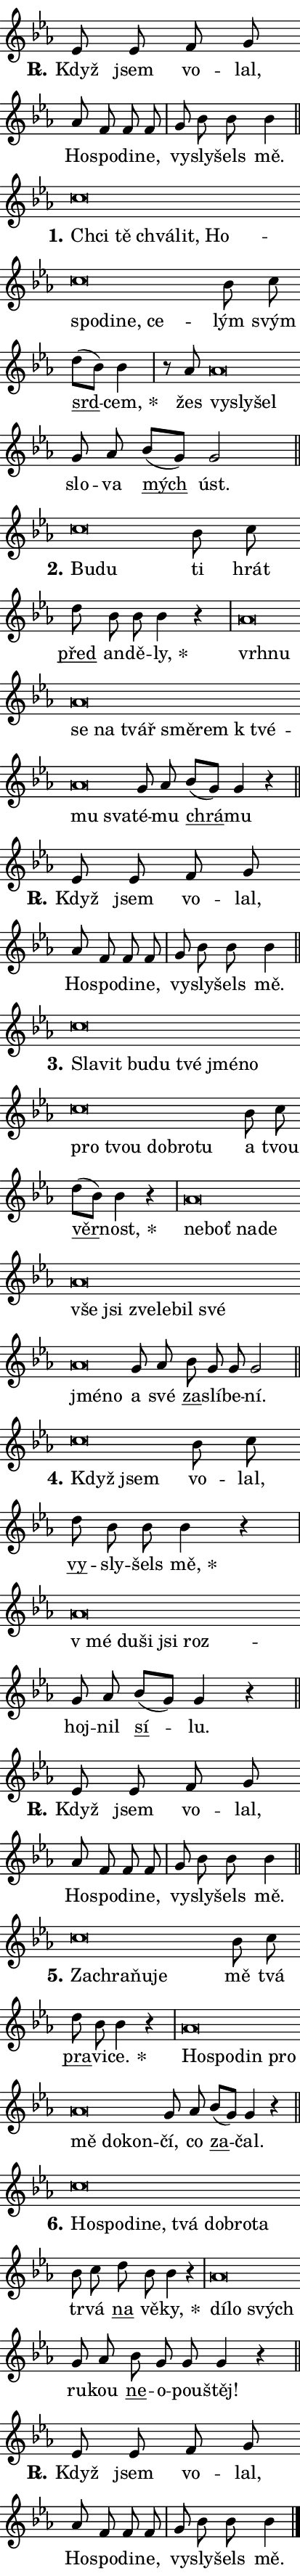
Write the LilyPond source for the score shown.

\version "2.24.0"
\header { tagline = "" }
\paper {
  indent = 0\cm
  top-margin = 0\cm
  right-margin = 0\cm
  bottom-margin = 0\cm
  left-margin = 0\cm
  paper-width = 7\cm
  page-breaking = #ly:one-page-breaking
  system-system-spacing.basic-distance = #11
  score-system-spacing.basic-distance = #11
  ragged-last = ##f
}


%% Author: Thomas Morley
%% https://lists.gnu.org/archive/html/lilypond-user/2020-05/msg00002.html
#(define (line-position grob)
"Returns position of @var[grob} in current system:
   @code{'start}, if at first time-step
   @code{'end}, if at last time-step
   @code{'middle} otherwise
"
  (let* ((col (ly:item-get-column grob))
         (ln (ly:grob-object col 'left-neighbor))
         (rn (ly:grob-object col 'right-neighbor))
         (col-to-check-left (if (ly:grob? ln) ln col))
         (col-to-check-right (if (ly:grob? rn) rn col))
         (break-dir-left
           (and
             (ly:grob-property col-to-check-left 'non-musical #f)
             (ly:item-break-dir col-to-check-left)))
         (break-dir-right
           (and
             (ly:grob-property col-to-check-right 'non-musical #f)
             (ly:item-break-dir col-to-check-right))))
        (cond ((eqv? 1 break-dir-left) 'start)
              ((eqv? -1 break-dir-right) 'end)
              (else 'middle))))

#(define (tranparent-at-line-position vctor)
  (lambda (grob)
  "Relying on @code{line-position} select the relevant enry from @var{vctor}.
Used to determine transparency,"
    (case (line-position grob)
      ((end) (not (vector-ref vctor 0)))
      ((middle) (not (vector-ref vctor 1)))
      ((start) (not (vector-ref vctor 2))))))

noteHeadBreakVisibility =
#(define-music-function (break-visibility)(vector?)
"Makes @code{NoteHead}s transparent relying on @var{break-visibility}"
#{
  \override NoteHead.transparent =
    #(tranparent-at-line-position break-visibility)
#})

#(define delete-ledgers-for-transparent-note-heads
  (lambda (grob)
    "Reads whether a @code{NoteHead} is transparent.
If so this @code{NoteHead} is removed from @code{'note-heads} from
@var{grob}, which is supposed to be @code{LedgerLineSpanner}.
As a result ledgers are not printed for this @code{NoteHead}"
    (let* ((nhds-array (ly:grob-object grob 'note-heads))
           (nhds-list
             (if (ly:grob-array? nhds-array)
                 (ly:grob-array->list nhds-array)
                 '()))
           ;; Relies on the transparent-property being done before
           ;; Staff.LedgerLineSpanner.after-line-breaking is executed.
           ;; This is fragile ...
           (to-keep
             (remove
               (lambda (nhd)
                 (ly:grob-property nhd 'transparent #f))
               nhds-list)))
      ;; TODO find a better method to iterate over grob-arrays, similiar
      ;; to filter/remove etc for lists
      ;; For now rebuilt from scratch
      (set! (ly:grob-object grob 'note-heads)  '())
      (for-each
        (lambda (nhd)
          (ly:pointer-group-interface::add-grob grob 'note-heads nhd))
        to-keep))))

hideNotes = {
  \noteHeadBreakVisibility #begin-of-line-visible
}
unHideNotes = {
  \noteHeadBreakVisibility #all-visible
}

% work-around for resetting accidentals
% https://lilypond.org/doc/v2.23/Documentation/notation/displaying-rhythms#unmetered-music
cadenzaMeasure = {
  \cadenzaOff
  \partial 1024 s1024
  \cadenzaOn
}

#(define-markup-command (accent layout props text) (markup?)
  "Underline accented syllable"
  (interpret-markup layout props
    #{\markup \override #'(offset . 4.3) \underline { #text }#}))

responsum = \markup \concat {
  "R" \hspace #-1.05 \path #0.1 #'((moveto 0 0.07) (lineto 0.9 0.8)) \hspace #0.05 "."
}

\layout {
    \context {
        \Staff
        \remove "Time_signature_engraver"
        \override LedgerLineSpanner.after-line-breaking = #delete-ledgers-for-transparent-note-heads
    }
    \context {
        \Voice {
            \override NoteHead.output-attributes = #'((class . "notehead"))
            \override Hairpin.height = #0.55
        }
    }
    \context {
        \Lyrics {
            \override StanzaNumber.output-attributes = #'((class . "stanzanumber"))
            \override LyricSpace.minimum-distance = #0.9
            \override LyricText.font-name = #"TeX Gyre Schola"
            \override LyricText.font-size = 1
            \override StanzaNumber.font-name = #"TeX Gyre Schola Bold"
            \override StanzaNumber.font-size = 1
        }
    }
}

% magnetic-lyrics.ily
%
%   written by
%     Jean Abou Samra <jean@abou-samra.fr>
%     Werner Lemberg <wl@gnu.org>
%
%   adapted by
%     Jiri Hon <jiri.hon@gmail.com>
%
% Version 2022-Apr-15

% https://www.mail-archive.com/lilypond-user@gnu.org/msg149350.html

#(define (Left_hyphen_pointer_engraver context)
   "Collect syllable-hyphen-syllable occurrences in lyrics and store
them in properties.  This engraver only looks to the left.  For
example, if the lyrics input is @code{foo -- bar}, it does the
following.

@itemize @bullet
@item
Set the @code{text} property of the @code{LyricHyphen} grob between
@q{foo} and @q{bar} to @code{foo}.

@item
Set the @code{left-hyphen} property of the @code{LyricText} grob with
text @q{foo} to the @code{LyricHyphen} grob between @q{foo} and
@q{bar}.
@end itemize

Use this auxiliary engraver in combination with the
@code{lyric-@/text::@/apply-@/magnetic-@/offset!} hook."
   (let ((hyphen #f)
         (text #f))
     (make-engraver
      (acknowledgers
       ((lyric-syllable-interface engraver grob source-engraver)
        (set! text grob)))
      (end-acknowledgers
       ((lyric-hyphen-interface engraver grob source-engraver)
        ;(when (not (grob::has-interface grob 'lyric-space-interface))
          (set! hyphen grob)));)
      ((stop-translation-timestep engraver)
       (when (and text hyphen)
         (ly:grob-set-object! text 'left-hyphen hyphen))
       (set! text #f)
       (set! hyphen #f)))))

#(define (lyric-text::apply-magnetic-offset! grob)
   "If the space between two syllables is less than the value in
property @code{LyricText@/.details@/.squash-threshold}, move the right
syllable to the left so that it gets concatenated with the left
syllable.

Use this function as a hook for
@code{LyricText@/.after-@/line-@/breaking} if the
@code{Left_@/hyphen_@/pointer_@/engraver} is active."
   (let ((hyphen (ly:grob-object grob 'left-hyphen #f)))
     (when hyphen
       (let ((left-text (ly:spanner-bound hyphen LEFT)))
         (when (grob::has-interface left-text 'lyric-syllable-interface)
           (let* ((common (ly:grob-common-refpoint grob left-text X))
                  (this-x-ext (ly:grob-extent grob common X))
                  (left-x-ext
                   (begin
                     ;; Trigger magnetism for left-text.
                     (ly:grob-property left-text 'after-line-breaking)
                     (ly:grob-extent left-text common X)))
                  ;; `delta` is the gap width between two syllables.
                  (delta (- (interval-start this-x-ext)
                            (interval-end left-x-ext)))
                  (details (ly:grob-property grob 'details))
                  (threshold (assoc-get 'squash-threshold details 0.2)))
             (when (< delta threshold)
               (let* (;; We have to manipulate the input text so that
                      ;; ligatures crossing syllable boundaries are not
                      ;; disabled.  For languages based on the Latin
                      ;; script this is essentially a beautification.
                      ;; However, for non-Western scripts it can be a
                      ;; necessity.
                      (lt (ly:grob-property left-text 'text))
                      (rt (ly:grob-property grob 'text))
                      (is-space (grob::has-interface hyphen 'lyric-space-interface))
                      (space (if is-space " " ""))
                      (space-markup (grob-interpret-markup grob " "))
                      (space-size (interval-length (ly:stencil-extent space-markup X)))
                      (extra-delta (if is-space space-size 0))
                      ;; Append new syllable.
                      (ltrt-space (if (and (string? lt) (string? rt))
                                (string-append lt space rt)
                                (make-concat-markup (list lt space rt))))
                      ;; Right-align `ltrt` to the right side.
                      (ltrt-space-markup (grob-interpret-markup
                               grob
                               (make-translate-markup
                                (cons (interval-length this-x-ext) 0)
                                (make-right-align-markup ltrt-space)))))
                 (begin
                   ;; Don't print `left-text`.
                   (ly:grob-set-property! left-text 'stencil #f)
                   ;; Set text and stencil (which holds all collected
                   ;; syllables so far) and shift it to the left.
                   (ly:grob-set-property! grob 'text ltrt-space)
                   (ly:grob-set-property! grob 'stencil ltrt-space-markup)
                   (ly:grob-translate-axis! grob (- (- delta extra-delta)) X))))))))))


#(define (lyric-hyphen::displace-bounds-first grob)
   ;; Make very sure this callback isn't triggered too early.
   (let ((left (ly:spanner-bound grob LEFT))
         (right (ly:spanner-bound grob RIGHT)))
     (ly:grob-property left 'after-line-breaking)
     (ly:grob-property right 'after-line-breaking)
     (ly:lyric-hyphen::print grob)))

squashThreshold = #0.4

\layout {
  \context {
    \Lyrics
    \consists #Left_hyphen_pointer_engraver
    \override LyricText.after-line-breaking =
      #lyric-text::apply-magnetic-offset!
    \override LyricHyphen.stencil = #lyric-hyphen::displace-bounds-first
    \override LyricText.details.squash-threshold = \squashThreshold
    \override LyricHyphen.minimum-distance = 0
    \override LyricHyphen.minimum-length = \squashThreshold
  }
}

squash = \override LyricText.details.squash-threshold = 9999
unSquash = \override LyricText.details.squash-threshold = \squashThreshold

left = \override LyricText.self-alignment-X = #LEFT
unLeft = \revert LyricText.self-alignment-X

starOffset = #(lambda (grob) 
                (let ((x_offset (ly:self-alignment-interface::aligned-on-x-parent grob)))
                  (if (= x_offset 0) 0 (+ x_offset 1.2))))

star = #(define-music-function (syllable)(string?)
"Append star separator at the end of a syllable"
#{
  \once \override LyricText.X-offset = #starOffset
  \lyricmode { \markup {
    #syllable
    \override #'((font-name . "TeX Gyre Schola Bold")) \hspace #0.2 \lower #0.65 \larger "*"
  } }
#})

starAccent = #(define-music-function (syllable)(string?)
"Append star separator at the end of a syllable and make accent"
#{
  \once \override LyricText.X-offset = #starOffset
  \lyricmode { \markup {
    \accent #syllable
    \override #'((font-name . "TeX Gyre Schola Bold")) \hspace #0.2 \lower #0.65 \larger "*"
  } }
#})

breath = #(define-music-function (syllable)(string?)
"Append breathing indicator at the end of a syllable"
#{
  \lyricmode { \markup { #syllable "+" } }
#})

optionalBreath = #(define-music-function (syllable)(string?)
"Append optional breathing indicator at the end of a syllable"
#{
  \lyricmode { \markup { #syllable "(+)" } }
#})


\score {
    <<
        \new Voice = "melody" { \cadenzaOn \key es \major \relative { es'8 es f g \bar "" as f f f \cadenzaMeasure \bar "|" g bes bes bes4 \cadenzaMeasure \bar "||" \break } }
        \new Lyrics \lyricsto "melody" { \lyricmode { \set stanza = \responsum
Když jsem vo -- lal, Ho -- spo -- di -- ne, vy -- sly -- šels mě. } }
    >>
    \layout {}
}

\score {
    <<
        \new Voice = "melody" { \cadenzaOn \key es \major \relative { c''\breve*1/16 \hideNotes \breve*1/16 \bar "" \breve*1/16 \bar "" \breve*1/16 \bar "" \breve*1/16 \bar "" \breve*1/16 \bar "" \breve*1/16 \bar "" \breve*1/16 \breve*1/16 \bar "" \unHideNotes bes8 c \bar "" d[( bes)] bes4 \cadenzaMeasure \bar "|" r8 as as\breve*1/16 \hideNotes \breve*1/16 \breve*1/16 \bar "" \unHideNotes g8 as \bar "" bes[( g)] g2 \cadenzaMeasure \bar "||" \break } }
        \new Lyrics \lyricsto "melody" { \lyricmode { \set stanza = "1."
\left Chci \squash tě chvá -- lit, Ho -- spo -- di -- ne, ce -- \unLeft \unSquash lým svým \markup \accent srd -- \star cem, žes \left vy -- \squash sly -- šel \unLeft \unSquash slo -- va \markup \accent mých úst. } }
    >>
    \layout {}
}

\score {
    <<
        \new Voice = "melody" { \cadenzaOn \key es \major \relative { c''\breve*1/16 \hideNotes \breve*1/16 \bar "" \unHideNotes bes8 c \bar "" d bes bes bes4 r \cadenzaMeasure \bar "|" as\breve*1/16 \hideNotes \breve*1/16 \bar "" \breve*1/16 \bar "" \breve*1/16 \bar "" \breve*1/16 \bar "" \breve*1/16 \bar "" \breve*1/16 \bar "" \breve*1/16 \bar "" \breve*1/16 \breve*1/16 \bar "" \unHideNotes g8 as \bar "" bes[( g)] g4 r \cadenzaMeasure \bar "||" \break } }
        \new Lyrics \lyricsto "melody" { \lyricmode { \set stanza = "2."
\left Bu -- \squash du \unLeft \unSquash ti hrát \markup \accent před an -- dě -- \star ly, \left vrh -- \squash nu se na tvář smě -- rem "k tvé" -- mu sva -- \unLeft \unSquash té -- mu \markup \accent chrá -- mu } }
    >>
    \layout {}
}

\score {
    <<
        \new Voice = "melody" { \cadenzaOn \key es \major \relative { es'8 es f g \bar "" as f f f \cadenzaMeasure \bar "|" g bes bes bes4 \cadenzaMeasure \bar "||" \break } }
        \new Lyrics \lyricsto "melody" { \lyricmode { \set stanza = \responsum
Když jsem vo -- lal, Ho -- spo -- di -- ne, vy -- sly -- šels mě. } }
    >>
    \layout {}
}

\score {
    <<
        \new Voice = "melody" { \cadenzaOn \key es \major \relative { c''\breve*1/16 \hideNotes \breve*1/16 \bar "" \breve*1/16 \bar "" \breve*1/16 \bar "" \breve*1/16 \bar "" \breve*1/16 \bar "" \breve*1/16 \bar "" \breve*1/16 \bar "" \breve*1/16 \bar "" \breve*1/16 \bar "" \breve*1/16 \breve*1/16 \bar "" \unHideNotes bes8 c \bar "" d[( bes)] bes4 r \cadenzaMeasure \bar "|" as\breve*1/16 \hideNotes \breve*1/16 \bar "" \breve*1/16 \bar "" \breve*1/16 \bar "" \breve*1/16 \bar "" \breve*1/16 \bar "" \breve*1/16 \bar "" \breve*1/16 \bar "" \breve*1/16 \bar "" \breve*1/16 \bar "" \breve*1/16 \breve*1/16 \bar "" \unHideNotes g8 as \bar "" bes g g g2 \cadenzaMeasure \bar "||" \break } }
        \new Lyrics \lyricsto "melody" { \lyricmode { \set stanza = "3."
\left Sla -- \squash vit bu -- du tvé jmé -- no pro tvou dob -- ro -- tu \unLeft \unSquash a tvou \markup \accent věr -- \star nost, \left ne -- \squash boť na -- de vše jsi zve -- le -- bil své jmé -- no \unLeft \unSquash a své \markup \accent za -- slí -- be -- ní. } }
    >>
    \layout {}
}

\score {
    <<
        \new Voice = "melody" { \cadenzaOn \key es \major \relative { c''\breve*1/16 \hideNotes \breve*1/16 \bar "" \unHideNotes bes8 c \bar "" d bes bes bes4 r \cadenzaMeasure \bar "|" as\breve*1/16 \hideNotes \breve*1/16 \bar "" \breve*1/16 \bar "" \breve*1/16 \breve*1/16 \bar "" \unHideNotes g8 as \bar "" bes[( g)] g4 r \cadenzaMeasure \bar "||" \break } }
        \new Lyrics \lyricsto "melody" { \lyricmode { \set stanza = "4."
\left Když \squash jsem \unLeft \unSquash vo -- lal, \markup \accent vy -- sly -- šels \star mě, \left "v mé" \squash du -- ši jsi roz -- \unLeft \unSquash hoj -- nil \markup \accent sí -- lu. } }
    >>
    \layout {}
}

\score {
    <<
        \new Voice = "melody" { \cadenzaOn \key es \major \relative { es'8 es f g \bar "" as f f f \cadenzaMeasure \bar "|" g bes bes bes4 \cadenzaMeasure \bar "||" \break } }
        \new Lyrics \lyricsto "melody" { \lyricmode { \set stanza = \responsum
Když jsem vo -- lal, Ho -- spo -- di -- ne, vy -- sly -- šels mě. } }
    >>
    \layout {}
}

\score {
    <<
        \new Voice = "melody" { \cadenzaOn \key es \major \relative { c''\breve*1/16 \hideNotes \breve*1/16 \bar "" \breve*1/16 \breve*1/16 \bar "" \unHideNotes bes8 c \bar "" d bes bes4 r \cadenzaMeasure \bar "|" as\breve*1/16 \hideNotes \breve*1/16 \bar "" \breve*1/16 \bar "" \breve*1/16 \bar "" \breve*1/16 \bar "" \breve*1/16 \breve*1/16 \bar "" \unHideNotes g8 as \bar "" bes[( g)] g4 r \cadenzaMeasure \bar "||" \break } }
        \new Lyrics \lyricsto "melody" { \lyricmode { \set stanza = "5."
\left Za -- \squash chra -- ňu -- je \unLeft \unSquash mě tvá \markup \accent pra -- vi -- \star ce. \left Ho -- \squash spo -- din pro mě do -- kon -- \unLeft \unSquash čí, co \markup \accent za -- čal. } }
    >>
    \layout {}
}

\score {
    <<
        \new Voice = "melody" { \cadenzaOn \key es \major \relative { c''\breve*1/16 \hideNotes \breve*1/16 \bar "" \breve*1/16 \bar "" \breve*1/16 \bar "" \breve*1/16 \bar "" \breve*1/16 \bar "" \breve*1/16 \breve*1/16 \bar "" \unHideNotes bes8 c \bar "" d bes bes4 r \cadenzaMeasure \bar "|" as\breve*1/16 \hideNotes \breve*1/16 \breve*1/16 \bar "" \unHideNotes g8 as \bar "" bes g g g4 r \cadenzaMeasure \bar "||" \break } }
        \new Lyrics \lyricsto "melody" { \lyricmode { \set stanza = "6."
\left Ho -- \squash spo -- di -- ne, tvá dob -- ro -- ta \unLeft \unSquash tr -- vá \markup \accent na vě -- \star ky, \left dí -- \squash lo svých \unLeft \unSquash ru -- kou \markup \accent ne -- o -- pou -- štěj! } }
    >>
    \layout {}
}

\score {
    <<
        \new Voice = "melody" { \cadenzaOn \key es \major \relative { es'8 es f g \bar "" as f f f \cadenzaMeasure \bar "|" g bes bes bes4 \cadenzaMeasure \bar "||" \break } \bar "|." }
        \new Lyrics \lyricsto "melody" { \lyricmode { \set stanza = \responsum
Když jsem vo -- lal, Ho -- spo -- di -- ne, vy -- sly -- šels mě. } }
    >>
    \layout {}
}
